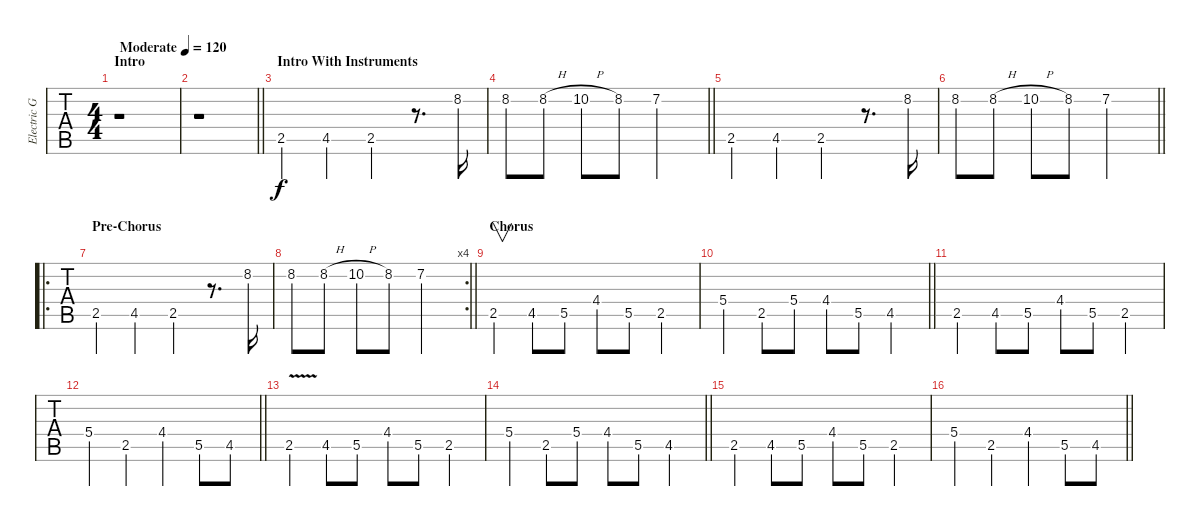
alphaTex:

\track ("Electric Guitar 1 (Alex Kapranos)" "Electric G") {instrument distortionguitar}
\staff {tabs}
\tuning (E4 B3 G3 D3 A2 E2) {hide}
\ts (4 4)
\section ("" "Intro")
\tempo (120 "Moderate")
\clef g2
\ks c
r.1{dy f instrument distortionguitar} |
\barLineRight lightlight
r.1 |
\section ("" "Intro With Instruments")
2.5.4 4.5.4 2.5.4 r.8{d} 8.2.16 |
\barLineRight lightlight
8.2.8 8.2{h}.8 10.2{h}.8 8.2.8 7.2.2 |
2.5.4 4.5.4 2.5.4 r.8{d} 8.2.16 |
\barLineRight lightlight
8.2.8 8.2{h}.8 10.2{h}.8 8.2.8 7.2.2 |
\ro
\section ("" "Pre-Chorus")
2.5.4 4.5.4 2.5.4 r.8{d} 8.2.16 |
\rc 4
\barLineRight lightlight
8.2.8 8.2{h}.8 10.2{h}.8 8.2.8 7.2.2 |
\section ("" "Chorus")
2.5.4{v} 4.5.8 5.5.8 4.4.8 5.5.8 2.5.4 |
\barLineRight lightlight
5.4.4 2.5.8 5.4.8 4.4.8 5.5.8 4.5.4 |
2.5.4 4.5.8 5.5.8 4.4.8 5.5.8 2.5.4 |
\barLineRight lightlight
5.4.4 2.5.4 4.4.4 5.5.8 4.5.8 |
2.5{v}.4 4.5.8 5.5.8 4.4.8 5.5.8 2.5.4 |
\barLineRight lightlight
5.4.4 2.5.8 5.4.8 4.4.8 5.5.8 4.5.4 |
2.5.4 4.5.8 5.5.8 4.4.8 5.5.8 2.5.4 |
\barLineRight lightlight
5.4.4 2.5.4 4.4.4 5.5.8 4.5.8
